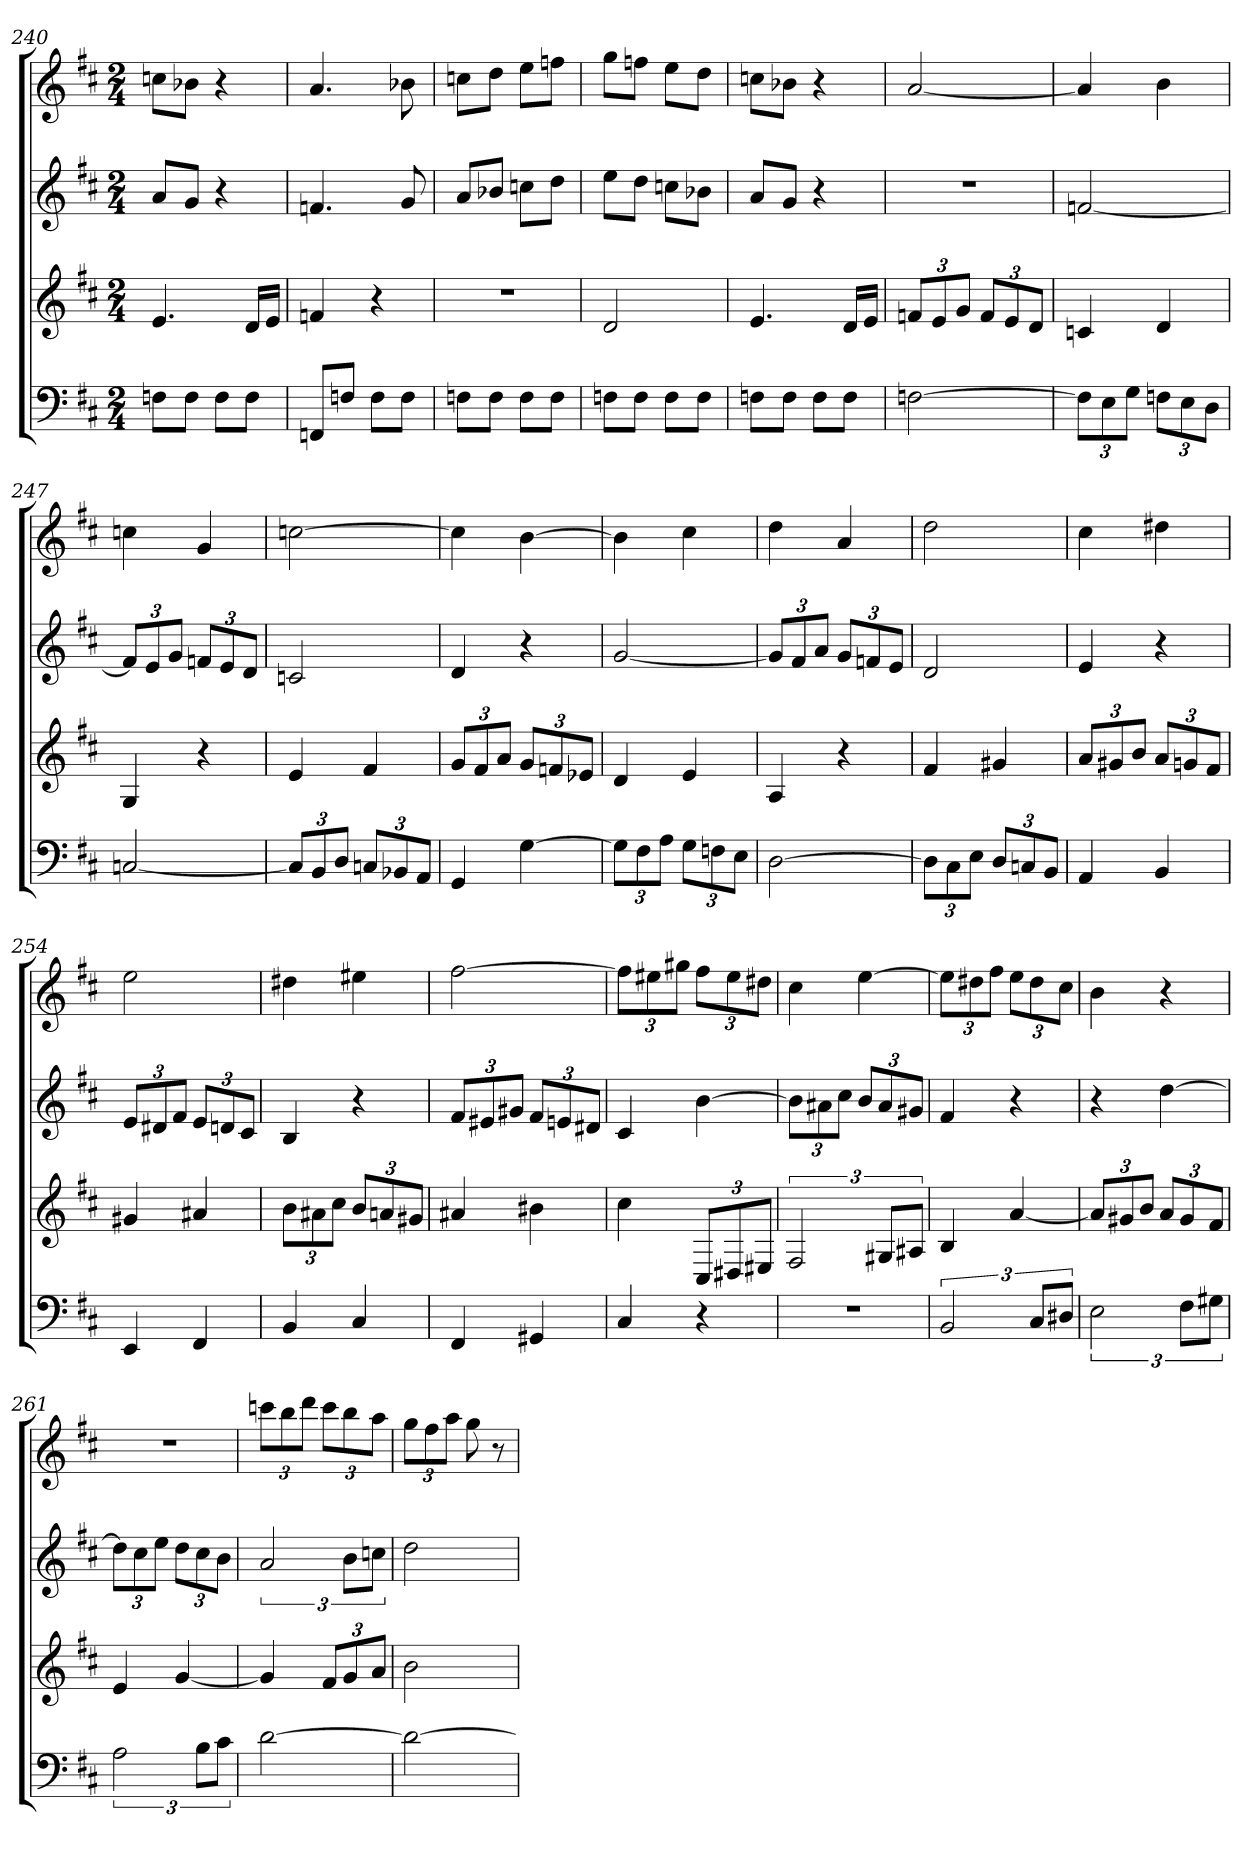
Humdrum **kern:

**kern	**kern	**kern	**kern
*part4	*part3	*part2	*part1
*staff4	*staff3	*staff2	*staff1
*k[f#c#]	*k[f#c#]	*k[f#c#]	*k[f#c#]
*D:	*D:	*D:	*D:
*M2/4	*M2/4	*M2/4	*M2/4
=240	=240	=240	=240
8FnL	4.e	8aL	8ccnL
8FJ	.	8gJ	8b-XJ
8FL	.	4r	4r
8FJ	16dLL	.	.
.	16eJJ	.	.
=241	=241	=241	=241
8FFnL	4fn	4.fn	4.a
8FnJ	.	.	.
8FL	4r	.	.
8FJ	.	8g	8b-X
=242	=242	=242	=242
8FnL	2r	8aL	8ccnL
8FJ	.	8b-XJ	8ddJ
8FL	.	8ccnL	8eeL
8FJ	.	8ddJ	8ffnJ
=243	=243	=243	=243
8FnL	2d	8eeL	8ggL
8FJ	.	8ddJ	8ffnJ
8FL	.	8ccnL	8eeL
8FJ	.	8b-XJ	8ddJ
=244	=244	=244	=244
8FnL	4.e	8aL	8ccnL
8FJ	.	8gJ	8b-XJ
8FL	.	4r	4r
8FJ	16dLL	.	.
.	16eJJ	.	.
=245	=245	=245	=245
[2Fn	12fnL	2r	[2a
.	12e	.	.
.	12gJ	.	.
.	12fL	.	.
.	12e	.	.
.	12dJ	.	.
=246	=246	=246	=246
12FL]	4cn	[2fn	4a]
12E	.	.	.
12GJ	.	.	.
12FnL	4d	.	4b
12E	.	.	.
12DJ	.	.	.
=247	=247	=247	=247
[2Cn	4G	12fL]	4ccn
.	.	12e	.
.	.	12gJ	.
.	4r	12fnL	4g
.	.	12e	.
.	.	12dJ	.
=248	=248	=248	=248
12CL]	4e	2cn	[2ccn
12BB	.	.	.
12DJ	.	.	.
12CnL	4f#	.	.
12BB-X	.	.	.
12AAJ	.	.	.
=249	=249	=249	=249
4GG	12gL	4d	4cc]
.	12f#	.	.
.	12aJ	.	.
[4G	12gL	4r	[4b
.	12fn	.	.
.	12e-XJ	.	.
=250	=250	=250	=250
12GL]	4d	[2g	4b]
12F#	.	.	.
12AJ	.	.	.
12GL	4e	.	4cc#
12Fn	.	.	.
12EJ	.	.	.
=251	=251	=251	=251
[2D	4A	12gL]	4dd
.	.	12f#	.
.	.	12aJ	.
.	4r	12gL	4a
.	.	12fn	.
.	.	12eJ	.
=252	=252	=252	=252
12DL]	4f#	2d	2dd
12C#	.	.	.
12EJ	.	.	.
12DL	4g#X	.	.
12Cn	.	.	.
12BBJ	.	.	.
=253	=253	=253	=253
4AA	12aL	4e	4cc#
.	12g#X	.	.
.	12bJ	.	.
4BB	12aL	4r	4dd#X
.	12gn	.	.
.	12f#J	.	.
=254	=254	=254	=254
4EE	4g#X	12eL	2ee
.	.	12d#X	.
.	.	12f#J	.
4FF#	4a#X	12eL	.
.	.	12dn	.
.	.	12c#J	.
=255	=255	=255	=255
4BB	12bL	4B	4dd#X
.	12a#X	.	.
.	12cc#J	.	.
4C#	12bL	4r	4ee#X
.	12an	.	.
.	12g#XJ	.	.
=256	=256	=256	=256
4FF#	4a#X	12f#L	[2ff#
.	.	12e#X	.
.	.	12g#XJ	.
4GG#X	4b#X	12f#L	.
.	.	12en	.
.	.	12d#XJ	.
=257	=257	=257	=257
4C#	4cc#	4c#	12ff#L]
.	.	.	12ee#X
.	.	.	12gg#XJ
4r	12C#L	[4b	12ff#L
.	12D#X	.	12ee#
.	12E#XJ	.	12dd#XJ
=258	=258	=258	=258
2r	3F#	12bL]	4cc#
.	.	12a#X	.
.	.	12cc#J	.
.	.	12bL	[4ee
.	12G#XL	12a#	.
.	12A#XJ	12g#XJ	.
=259	=259	=259	=259
3BB	4B	4f#	12eeL]
.	.	.	12dd#X
.	.	.	12ff#J
.	[4a	4r	12eeL
12C#L	.	.	12dd#
12D#XJ	.	.	12cc#J
=260	=260	=260	=260
3E	12aL]	4r	4b
.	12g#X	.	.
.	12bJ	.	.
.	12aL	[4dd	4r
12F#L	12g#	.	.
12G#XJ	12f#J	.	.
=261	=261	=261	=261
3A	4e	12ddL]	2r
.	.	12cc#	.
.	.	12eeJ	.
.	[4g	12ddL	.
12BL	.	12cc#	.
12c#J	.	12bJ	.
=262	=262	=262	=262
[2d	4g]	3a	12cccnL
.	.	.	12bb
.	.	.	12dddJ
.	12f#L	.	12cccL
.	12g	12bL	12bb
.	12aJ	12ccnJ	12aaJ
=263	=263	=263	=263
2d_	2b	2dd	12ggL
.	.	.	12ff#
.	.	.	12aaJ
.	.	.	8gg
.	.	.	8r
=	=	=	=
*-	*-	*-	*-
